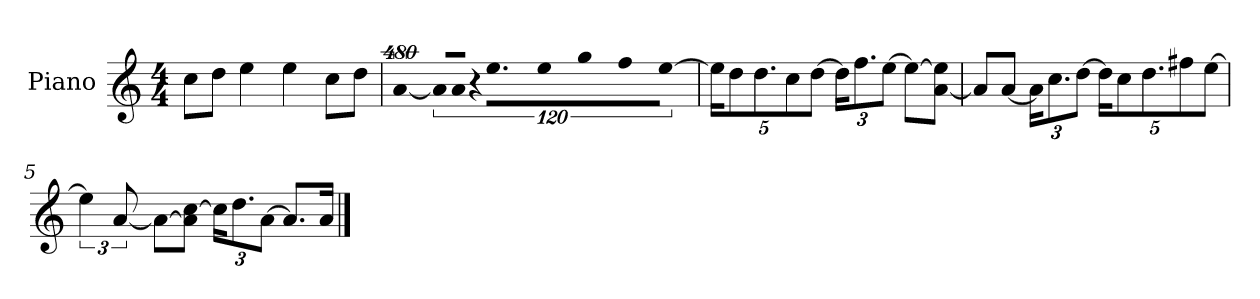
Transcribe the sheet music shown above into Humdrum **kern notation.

**kern
*part1
*staff1
*I"Piano
*I'P-no
*clefG2
*k[]
*M4/4
*MM90
=1
8cc\L
8dd\J
4ee\
4ee\
8cc\L
8dd\J
=2
!LO:N:vis=4
[1920%427a/
!LO:N:vis=16
1920%107a/LL]
!LO:N:vis=16
1920%107a/JJ
!LO:N:vis=16
1920%107r
9.ee\L
!LO:N:vis=8
640%71ee\
!LO:N:vis=8
640%71gg\
!LO:N:vis=8
640%71ff\
!LO:N:vis=8
[640%71ee\J
=3
*Xbrackettup
20ee\KL]
10dd\
10.dd\
10cc\
[10dd\J
24dd\KL]
12.ff\
[12ee\J
8ee\L_
[8a\ 8ee\]J
=4
8a/L]
[8a/J
24a\KL]
12.cc\
[12dd\J
20dd\KL]
10cc\
10.dd\
10ff#X\
[10ee\J
!!LO:LB:g=z
=5
*brackettup
6ee\]
[12a/
8a\L_
8a\] [8cc\J
*Xbrackettup
24cc\KL]
12.dd\
[12a\J
8.a/L]
16a/Jk
==
*-
